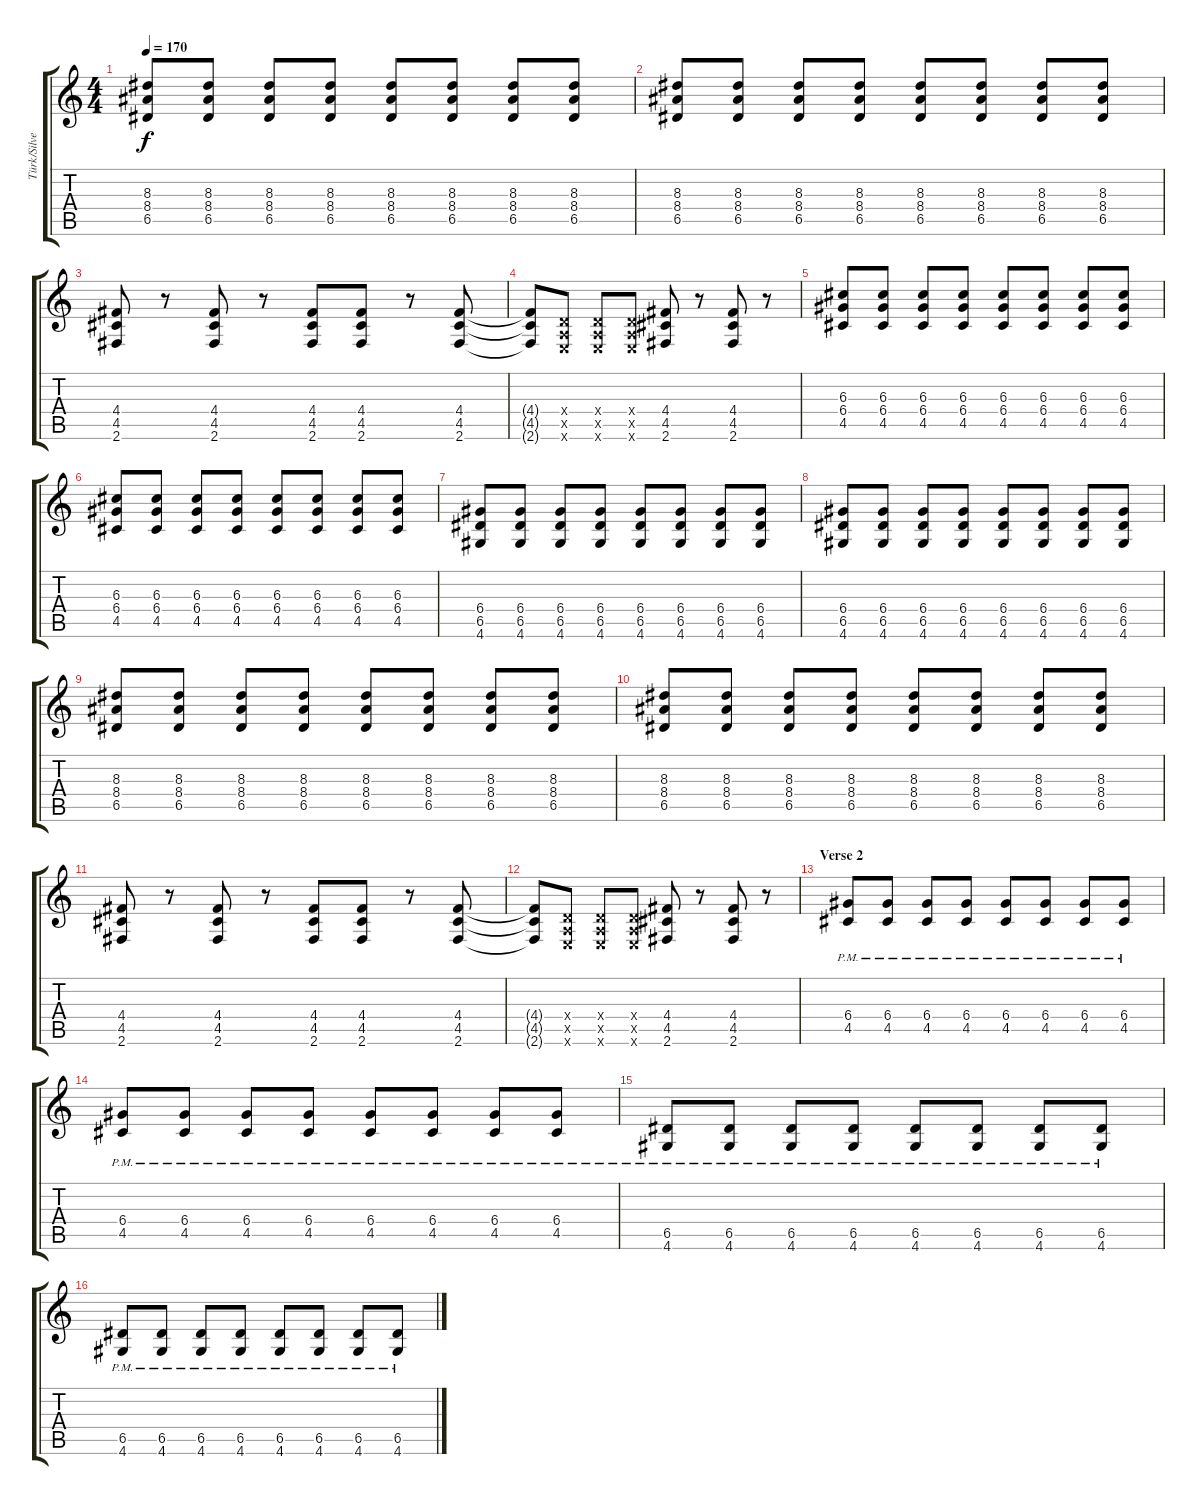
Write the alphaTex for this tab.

\track ("Türk/Silver 2" "Türk/Silve") {instrument distortionguitar}
\staff {score tabs}
\tuning (E4 B3 G3 D3 A2 E2) {hide}
\ts (4 4)
\tempo 170
\clef g2
\ks c
(8.3 8.4 6.5).8{dy f} (8.3 8.4 6.5).8 (8.3 8.4 6.5).8 (8.3 8.4 6.5).8 (8.3 8.4 6.5).8 (8.3 8.4 6.5).8 (8.3 8.4 6.5).8 (8.3 8.4 6.5).8 |
(8.3 8.4 6.5).8 (8.3 8.4 6.5).8 (8.3 8.4 6.5).8 (8.3 8.4 6.5).8 (8.3 8.4 6.5).8 (8.3 8.4 6.5).8 (8.3 8.4 6.5).8 (8.3 8.4 6.5).8 |
(4.4 4.5 2.6).8 r.8 (4.4 4.5 2.6).8 r.8 (4.4 4.5 2.6).8 (4.4 4.5 2.6).8 r.8 (4.4 4.5 2.6).8 |
(4.4{t} 4.5{t} 2.6{t}).8 (0.4{x} 0.5{x} 0.6{x}).8 (0.4{x} 0.5{x} 0.6{x}).8 (0.4{x} 0.5{x} 0.6{x}).8 (4.4 4.5 2.6).8 r.8 (4.4 4.5 2.6).8 r.8 |
(6.3 6.4 4.5).8 (6.3 6.4 4.5).8 (6.3 6.4 4.5).8 (6.3 6.4 4.5).8 (6.3 6.4 4.5).8 (6.3 6.4 4.5).8 (6.3 6.4 4.5).8 (6.3 6.4 4.5).8 |
(6.3 6.4 4.5).8 (6.3 6.4 4.5).8 (6.3 6.4 4.5).8 (6.3 6.4 4.5).8 (6.3 6.4 4.5).8 (6.3 6.4 4.5).8 (6.3 6.4 4.5).8 (6.3 6.4 4.5).8 |
(6.4 6.5 4.6).8 (6.4 6.5 4.6).8 (6.4 6.5 4.6).8 (6.4 6.5 4.6).8 (6.4 6.5 4.6).8 (6.4 6.5 4.6).8 (6.4 6.5 4.6).8 (6.4 6.5 4.6).8 |
(6.4 6.5 4.6).8 (6.4 6.5 4.6).8 (6.4 6.5 4.6).8 (6.4 6.5 4.6).8 (6.4 6.5 4.6).8 (6.4 6.5 4.6).8 (6.4 6.5 4.6).8 (6.4 6.5 4.6).8 |
(8.3 8.4 6.5).8 (8.3 8.4 6.5).8 (8.3 8.4 6.5).8 (8.3 8.4 6.5).8 (8.3 8.4 6.5).8 (8.3 8.4 6.5).8 (8.3 8.4 6.5).8 (8.3 8.4 6.5).8 |
(8.3 8.4 6.5).8 (8.3 8.4 6.5).8 (8.3 8.4 6.5).8 (8.3 8.4 6.5).8 (8.3 8.4 6.5).8 (8.3 8.4 6.5).8 (8.3 8.4 6.5).8 (8.3 8.4 6.5).8 |
(4.4 4.5 2.6).8 r.8 (4.4 4.5 2.6).8 r.8 (4.4 4.5 2.6).8 (4.4 4.5 2.6).8 r.8 (4.4 4.5 2.6).8 |
(4.4{t} 4.5{t} 2.6{t}).8 (0.4{x} 0.5{x} 0.6{x}).8 (0.4{x} 0.5{x} 0.6{x}).8 (0.4{x} 0.5{x} 0.6{x}).8 (4.4 4.5 2.6).8 r.8 (4.4 4.5 2.6).8 r.8 |
\section ("" "Verse 2")
(6.4{pm} 4.5{pm}).8 (6.4{pm} 4.5{pm}).8 (6.4{pm} 4.5{pm}).8 (6.4{pm} 4.5{pm}).8 (6.4{pm} 4.5{pm}).8 (6.4{pm} 4.5{pm}).8 (6.4{pm} 4.5{pm}).8 (6.4{pm} 4.5{pm}).8 |
(6.4{pm} 4.5{pm}).8 (6.4{pm} 4.5{pm}).8 (6.4{pm} 4.5{pm}).8 (6.4{pm} 4.5{pm}).8 (6.4{pm} 4.5{pm}).8 (6.4{pm} 4.5{pm}).8 (6.4{pm} 4.5{pm}).8 (6.4{pm} 4.5{pm}).8 |
(6.5{pm} 4.6{pm}).8 (6.5{pm} 4.6{pm}).8 (6.5{pm} 4.6{pm}).8 (6.5{pm} 4.6{pm}).8 (6.5{pm} 4.6{pm}).8 (6.5{pm} 4.6{pm}).8 (6.5{pm} 4.6{pm}).8 (6.5{pm} 4.6{pm}).8 |
(6.5{pm} 4.6{pm}).8 (6.5{pm} 4.6{pm}).8 (6.5{pm} 4.6{pm}).8 (6.5{pm} 4.6{pm}).8 (6.5{pm} 4.6{pm}).8 (6.5{pm} 4.6{pm}).8 (6.5{pm} 4.6{pm}).8 (6.5{pm} 4.6{pm}).8
